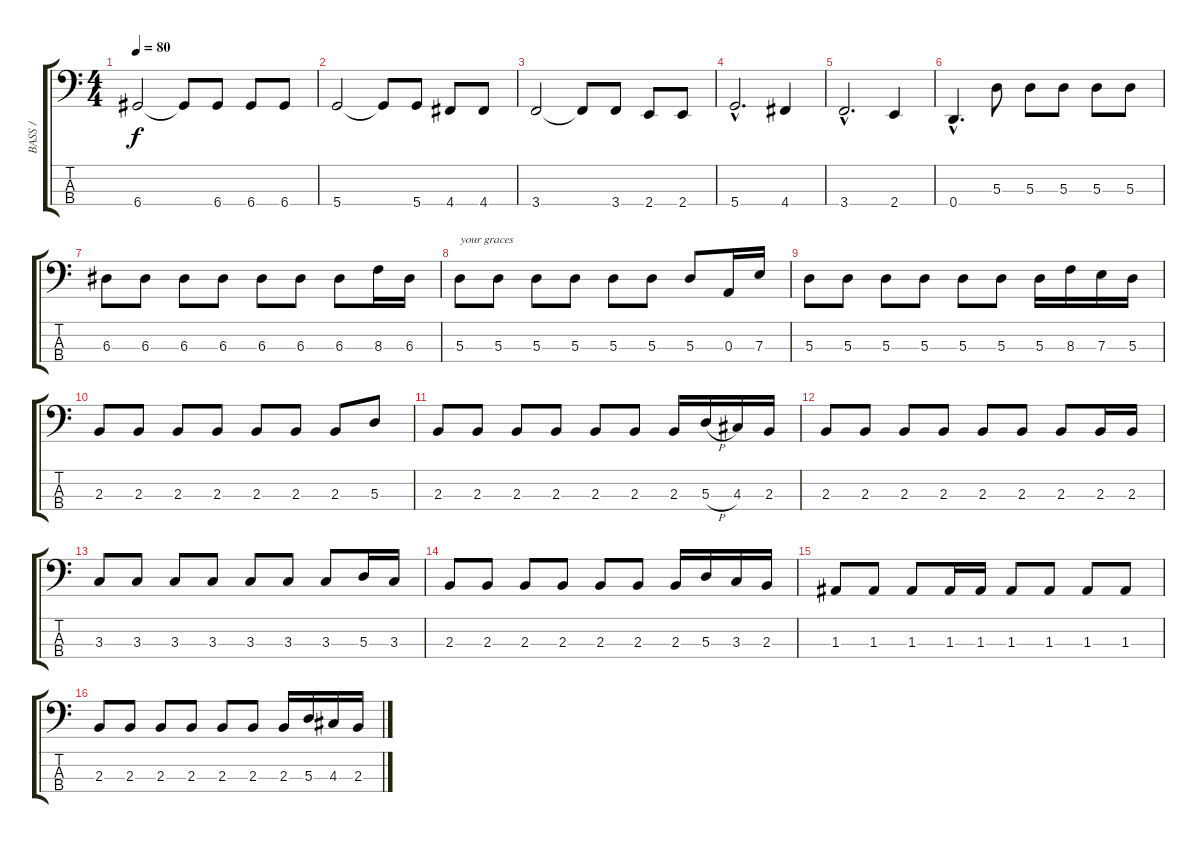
\track ("BASS /" "BASS /") {instrument electricbassfinger}
\staff {score tabs}
\tuning (G2 D2 A1 D1) {hide}
\ts (4 4)
\tempo 80
\clef f4
\ks c
6.4.2{dy f} 6.4{t}.8 6.4.8 6.4.8 6.4.8 |
5.4.2 5.4{t}.8 5.4.8 4.4.8 4.4.8 |
3.4.2 3.4{t}.8 3.4.8 2.4.8 2.4.8 |
5.4{hac}.2{d} 4.4.4 |
3.4{hac}.2{d} 2.4.4 |
0.4{hac}.4{d} 5.3.8 5.3.8 5.3.8 5.3.8 5.3.8 |
6.3.8 6.3.8 6.3.8 6.3.8 6.3.8 6.3.8 6.3.8 8.3.16 6.3.16 |
5.3.8{txt "your graces"} 5.3.8 5.3.8 5.3.8 5.3.8 5.3.8 5.3.8 0.3.16 7.3.16 |
5.3.8 5.3.8 5.3.8 5.3.8 5.3.8 5.3.8 5.3.16 8.3.16 7.3.16 5.3.16 |
2.3.8 2.3.8 2.3.8 2.3.8 2.3.8 2.3.8 2.3.8 5.3.8 |
2.3.8 2.3.8 2.3.8 2.3.8 2.3.8 2.3.8 2.3.16 5.3{h}.16 4.3.16 2.3.16 |
2.3.8 2.3.8 2.3.8 2.3.8 2.3.8 2.3.8 2.3.8 2.3.16 2.3.16 |
3.3.8 3.3.8 3.3.8 3.3.8 3.3.8 3.3.8 3.3.8 5.3.16 3.3.16 |
2.3.8 2.3.8 2.3.8 2.3.8 2.3.8 2.3.8 2.3.16 5.3.16 3.3.16 2.3.16 |
1.3.8 1.3.8 1.3.8 1.3.16 1.3.16 1.3.8 1.3.8 1.3.8 1.3.8 |
2.3.8 2.3.8 2.3.8 2.3.8 2.3.8 2.3.8 2.3.16 5.3.16 4.3.16 2.3.16
